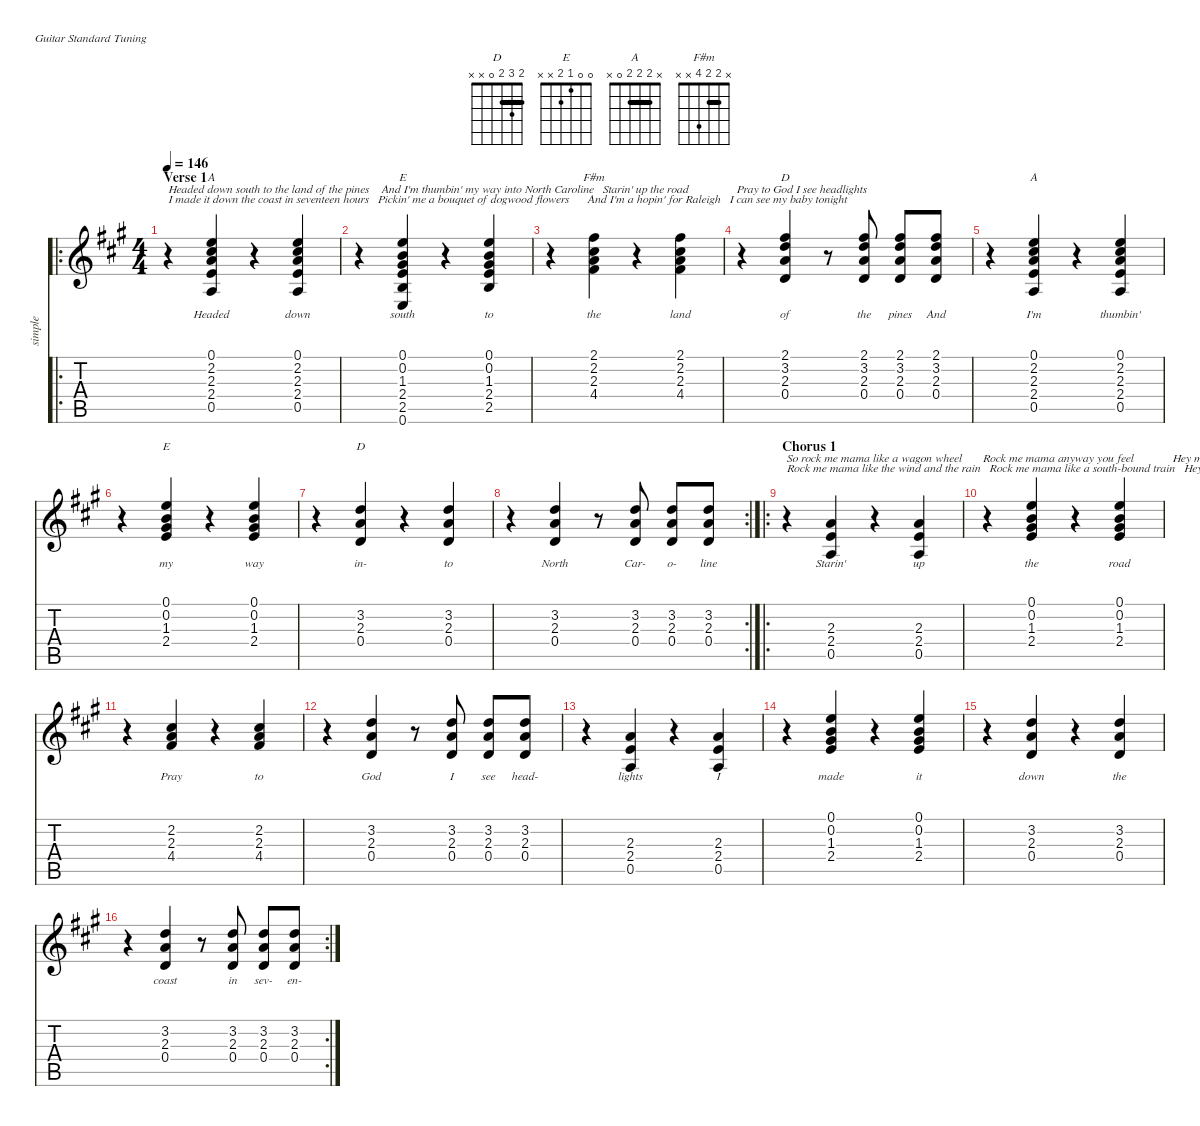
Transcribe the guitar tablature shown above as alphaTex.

\defaultSystemsLayout 4
\hideDynamics
\bracketExtendMode nobrackets
\otherSystemsTrackNameOrientation horizontal
\track ("Guitar - simple" "simple") {defaultSystemsLayout 8 mute instrument acousticguitarsteel}
\staff {score tabs}
\tuning (E4 B3 G3 D3 A2 E2)
\chord ("D" 2 3 2 0 x x) {showfingering false barre 2}
\chord ("E" 0 0 1 2 2 0) {showfingering false}
\chord ("A" x 2 2 2 0 x) {showfingering false barre (2 2)}
\chord ("E" 0 0 1 2 x x) {showfingering false}
\chord ("F#m" x 2 2 4 x x) {showfingering false barre 2}
\ro
\ts (4 4)
\section ("" "Verse 1")
\tempo 146
\clef g2
\ks a
r.4{txt "Headed down south to the land of the pines    And I'm thumbin' my way into North Caroline   Starin' up the road                Pray to God I see headlights\nI made it down the coast in seventeen hours   Pickin' me a bouquet of dogwood flowers      And I'm a hopin' for Raleigh   I can see my baby tonight" dy f beam Down} (2.3{acc forcenatural} 2.4{acc forcenatural} 0.5{acc forcenatural} 2.2{acc #} 0.1{acc forcenatural}).4{ch "A" lyrics (0 "Headed") lyrics (1 "") lyrics (2 "") lyrics (3 "") lyrics (4 "") beam Up} r.4{beam Up} (2.3{acc forcenatural} 0.5{acc forcenatural} 2.4{acc forcenatural} 2.2{acc #} 0.1{acc forcenatural}).4{lyrics (0 "down") lyrics (1 "") lyrics (2 "") lyrics (3 "") lyrics (4 "") beam Up} |
r.4{beam Down} (0.1{acc forcenatural} 0.2{acc forcenatural} 1.3{acc #} 2.4{acc forcenatural} 2.5{acc forcenatural} 0.6{acc forcenatural}).4{ch "E" lyrics (0 "south") lyrics (1 "") lyrics (2 "") lyrics (3 "") lyrics (4 "") beam Up} r.4{beam Up} (0.1{acc forcenatural} 0.2{acc forcenatural} 1.3{acc #} 2.4{acc forcenatural} 2.5{acc forcenatural}).4{lyrics (0 "to") lyrics (1 "") lyrics (2 "") lyrics (3 "") lyrics (4 "") beam Up} |
r.4{beam Down} (2.3{acc forcenatural} 4.4{acc #} 2.2{acc #} 2.1{acc #}).4{ch "F#m" lyrics (0 "the") lyrics (1 "") lyrics (2 "") lyrics (3 "") lyrics (4 "") beam Down} r.4{beam Down} (2.2{acc #} 2.3{acc forcenatural} 4.4{acc #} 2.1{acc #}).4{lyrics (0 "land") lyrics (1 "") lyrics (2 "") lyrics (3 "") lyrics (4 "") beam Down} |
r.4{beam Down} (3.2{acc forcenatural} 2.3{acc forcenatural} 0.4{acc forcenatural} 2.1{acc #}).4{ch "D" lyrics (0 "of") lyrics (1 "") lyrics (2 "") lyrics (3 "") lyrics (4 "") beam Up} r.8{beam Up} (3.2{acc forcenatural} 2.3{acc forcenatural} 0.4{acc forcenatural} 2.1{acc #}).8{lyrics (0 "the") lyrics (1 "") lyrics (2 "") lyrics (3 "") lyrics (4 "") beam Up} (3.2{acc forcenatural} 2.3{acc forcenatural} 0.4{acc forcenatural} 2.1{acc #}).8{lyrics (0 "pines") lyrics (1 "") lyrics (2 "") lyrics (3 "") lyrics (4 "") beam Up} (3.2{acc forcenatural} 2.3{acc forcenatural} 0.4{acc forcenatural} 2.1{acc #}).8{lyrics (0 "And") lyrics (1 "") lyrics (2 "") lyrics (3 "") lyrics (4 "") beam Up} |
r.4{beam Down} (2.3{acc forcenatural} 2.4{acc forcenatural} 0.5{acc forcenatural} 2.2{acc #} 0.1{acc forcenatural}).4{ch "A" lyrics (0 "I'm") lyrics (1 "") lyrics (2 "") lyrics (3 "") lyrics (4 "") beam Up} r.4{beam Up} (2.3{acc forcenatural} 2.4{acc forcenatural} 0.5{acc forcenatural} 2.2{acc #} 0.1{acc forcenatural}).4{lyrics (0 "thumbin'") lyrics (1 "") lyrics (2 "") lyrics (3 "") lyrics (4 "") beam Up} |
r.4{beam Down} (0.1{acc forcenatural} 0.2{acc forcenatural} 1.3{acc #} 2.4{acc forcenatural}).4{ch "E" lyrics (0 "my") lyrics (1 "") lyrics (2 "") lyrics (3 "") lyrics (4 "") beam Up} r.4{beam Up} (0.1{acc forcenatural} 0.2{acc forcenatural} 1.3{acc #} 2.4{acc forcenatural}).4{lyrics (0 "way") lyrics (1 "") lyrics (2 "") lyrics (3 "") lyrics (4 "") beam Up} |
r.4{beam Down} (3.2{acc forcenatural} 2.3{acc forcenatural} 0.4{acc forcenatural}).4{ch "D" lyrics (0 "in-") lyrics (1 "") lyrics (2 "") lyrics (3 "") lyrics (4 "") beam Up} r.4{beam Up} (3.2{acc forcenatural} 2.3{acc forcenatural} 0.4{acc forcenatural}).4{lyrics (0 "to") lyrics (1 "") lyrics (2 "") lyrics (3 "") lyrics (4 "") beam Up} |
\rc 2
r.4{beam Down} (3.2{acc forcenatural} 2.3{acc forcenatural} 0.4{acc forcenatural}).4{lyrics (0 "North") lyrics (1 "") lyrics (2 "") lyrics (3 "") lyrics (4 "") beam Up} r.8{beam Up} (3.2{acc forcenatural} 2.3{acc forcenatural} 0.4{acc forcenatural}).8{lyrics (0 "Car-") lyrics (1 "") lyrics (2 "") lyrics (3 "") lyrics (4 "") beam Up} (3.2{acc forcenatural} 2.3{acc forcenatural} 0.4{acc forcenatural}).8{lyrics (0 "o-") lyrics (1 "") lyrics (2 "") lyrics (3 "") lyrics (4 "") beam Up} (3.2{acc forcenatural} 2.3{acc forcenatural} 0.4{acc forcenatural}).8{lyrics (0 "line") lyrics (1 "") lyrics (2 "") lyrics (3 "") lyrics (4 "") beam Up} |
\ro
\section ("" "Chorus 1")
r.4{txt "So rock me mama like a wagon wheel       Rock me mama anyway you feel             Hey mama rock me\nRock me mama like the wind and the rain   Rock me mama like a south-bound train   Hey mama rock me" beam Down} (2.3{acc forcenatural} 2.4{acc forcenatural} 0.5{acc forcenatural}).4{lyrics (0 "Starin'") lyrics (1 "") lyrics (2 "") lyrics (3 "") lyrics (4 "") beam Up} r.4{beam Up} (2.3{acc forcenatural} 2.4{acc forcenatural} 0.5{acc forcenatural}).4{lyrics (0 "up") lyrics (1 "") lyrics (2 "") lyrics (3 "") lyrics (4 "") beam Up} |
r.4{beam Down} (0.1{acc forcenatural} 0.2{acc forcenatural} 1.3{acc #} 2.4{acc forcenatural}).4{lyrics (0 "the") lyrics (1 "") lyrics (2 "") lyrics (3 "") lyrics (4 "") beam Up} r.4{beam Up} (0.1{acc forcenatural} 0.2{acc forcenatural} 1.3{acc #} 2.4{acc forcenatural}).4{lyrics (0 "road") lyrics (1 "") lyrics (2 "") lyrics (3 "") lyrics (4 "") beam Up} |
r.4{beam Down} (2.2{acc #} 2.3{acc forcenatural} 4.4{acc #}).4{lyrics (0 "Pray") lyrics (1 "") lyrics (2 "") lyrics (3 "") lyrics (4 "") beam Up} r.4{beam Up} (2.2{acc #} 2.3{acc forcenatural} 4.4{acc #}).4{lyrics (0 "to") lyrics (1 "") lyrics (2 "") lyrics (3 "") lyrics (4 "") beam Up} |
r.4{beam Down} (3.2{acc forcenatural} 2.3{acc forcenatural} 0.4{acc forcenatural}).4{lyrics (0 "God") lyrics (1 "") lyrics (2 "") lyrics (3 "") lyrics (4 "") beam Up} r.8{beam Up} (3.2{acc forcenatural} 2.3{acc forcenatural} 0.4{acc forcenatural}).8{lyrics (0 "I") lyrics (1 "") lyrics (2 "") lyrics (3 "") lyrics (4 "") beam Up} (3.2{acc forcenatural} 2.3{acc forcenatural} 0.4{acc forcenatural}).8{lyrics (0 "see") lyrics (1 "") lyrics (2 "") lyrics (3 "") lyrics (4 "") beam Up} (3.2{acc forcenatural} 2.3{acc forcenatural} 0.4{acc forcenatural}).8{lyrics (0 "head-") lyrics (1 "") lyrics (2 "") lyrics (3 "") lyrics (4 "") beam Up} |
r.4{beam Down} (2.3{acc forcenatural} 2.4{acc forcenatural} 0.5{acc forcenatural}).4{lyrics (0 "lights") lyrics (1 "") lyrics (2 "") lyrics (3 "") lyrics (4 "") beam Up} r.4{beam Up} (2.3{acc forcenatural} 2.4{acc forcenatural} 0.5{acc forcenatural}).4{lyrics (0 "I") lyrics (1 "") lyrics (2 "") lyrics (3 "") lyrics (4 "") beam Up} |
r.4{beam Down} (0.1{acc forcenatural} 0.2{acc forcenatural} 1.3{acc #} 2.4{acc forcenatural}).4{lyrics (0 "made") lyrics (1 "") lyrics (2 "") lyrics (3 "") lyrics (4 "") beam Up} r.4{beam Up} (0.1{acc forcenatural} 0.2{acc forcenatural} 1.3{acc #} 2.4{acc forcenatural}).4{lyrics (0 "it") lyrics (1 "") lyrics (2 "") lyrics (3 "") lyrics (4 "") beam Up} |
r.4{beam Down} (3.2{acc forcenatural} 2.3{acc forcenatural} 0.4{acc forcenatural}).4{lyrics (0 "down") lyrics (1 "") lyrics (2 "") lyrics (3 "") lyrics (4 "") beam Up} r.4{beam Up} (3.2{acc forcenatural} 2.3{acc forcenatural} 0.4{acc forcenatural}).4{lyrics (0 "the") lyrics (1 "") lyrics (2 "") lyrics (3 "") lyrics (4 "") beam Up} |
\rc 2
r.4{beam Down} (3.2{acc forcenatural} 2.3{acc forcenatural} 0.4{acc forcenatural}).4{lyrics (0 "coast") lyrics (1 "") lyrics (2 "") lyrics (3 "") lyrics (4 "") beam Up} r.8{beam Up} (3.2{acc forcenatural} 2.3{acc forcenatural} 0.4{acc forcenatural}).8{lyrics (0 "in") lyrics (1 "") lyrics (2 "") lyrics (3 "") lyrics (4 "") beam Up} (3.2{acc forcenatural} 2.3{acc forcenatural} 0.4{acc forcenatural}).8{lyrics (0 "sev-") lyrics (1 "") lyrics (2 "") lyrics (3 "") lyrics (4 "") beam Up} (3.2{acc forcenatural} 2.3{acc forcenatural} 0.4{acc forcenatural}).8{lyrics (0 "en-") lyrics (1 "") lyrics (2 "") lyrics (3 "") lyrics (4 "") beam Up}
